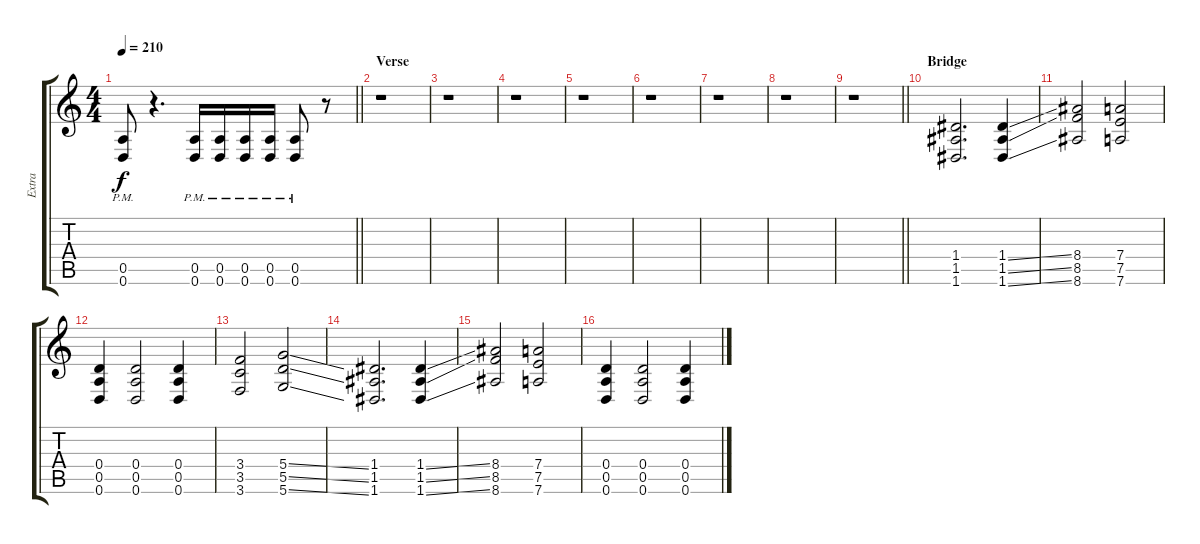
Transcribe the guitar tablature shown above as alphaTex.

\track ("Extra" "Extra") {instrument distortionguitar}
\staff {score tabs}
\tuning (E4 B3 G3 D3 A2 D2) {hide}
\ts (4 4)
\tempo 210
\clef g2
\barLineRight lightlight
\ks c
(0.5{pm} 0.6{pm}).8{dy f} r.4{d} (0.5{pm} 0.6{pm}).16 (0.5{pm} 0.6{pm}).16 (0.5{pm} 0.6{pm}).16 (0.5{pm} 0.6{pm}).16 (0.5{pm} 0.6{pm}).8 r.8 |
\section ("" "Verse")
r.1 |
r.1 |
r.1 |
r.1 |
r.1 |
r.1 |
r.1 |
\barLineRight lightlight
r.1 |
\section ("" "Bridge")
(1.4 1.5 1.6).2{d} (1.4{ss} 1.5{ss} 1.6{ss}).4 |
(8.4 8.5 8.6).2 (7.4 7.5 7.6).2 |
(0.4 0.5 0.6).4 (0.4 0.5 0.6).2 (0.4 0.5 0.6).4 |
(3.4 3.5 3.6).2 (5.4{ss} 5.5{ss} 5.6{ss}).2 |
(1.4 1.5 1.6).2{d} (1.4{ss} 1.5{ss} 1.6{ss}).4 |
(8.4 8.5 8.6).2 (7.4 7.5 7.6).2 |
(0.4 0.5 0.6).4 (0.4 0.5 0.6).2 (0.4 0.5 0.6).4
